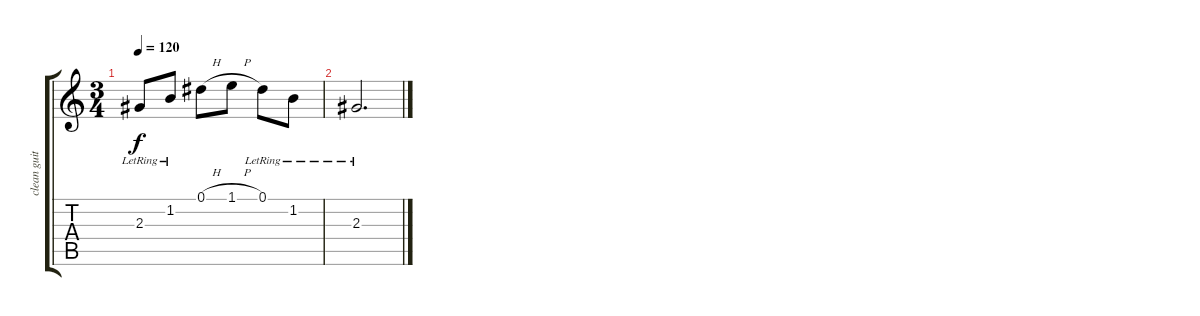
\track ("clean guitar 2" "clean guit") {instrument electricguitarclean}
\staff {score tabs}
\tuning (Eb4 Bb3 Gb3 Db3 Ab2 Eb2) {hide}
\ts (3 4)
\tempo 120
\clef g2
\ks c
2.3{lr}.8{dy f} 1.2{lr}.8 0.1{h}.8 1.1{h}.8 0.1{lr}.8 1.2{lr}.8 |
2.3{lr}.2{d}
